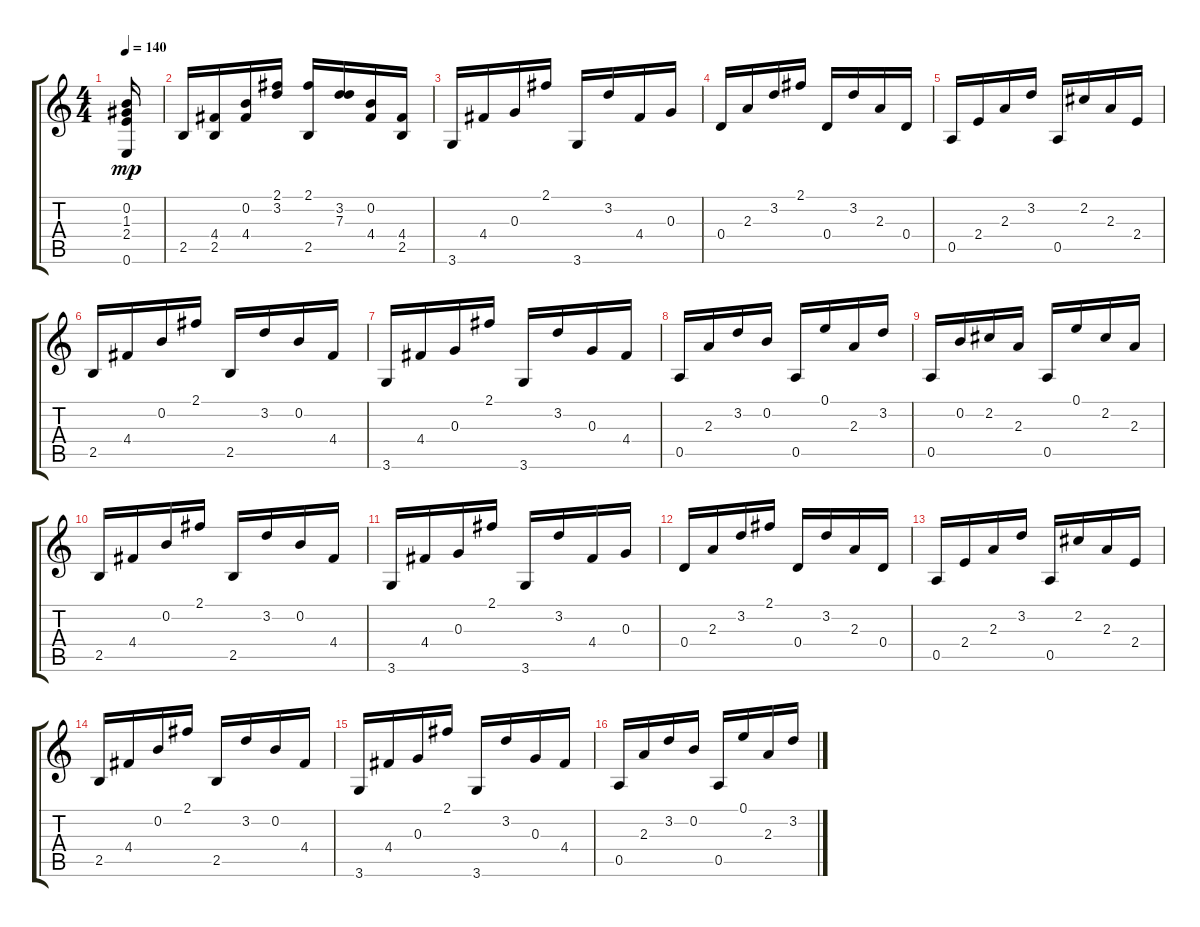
\track "" {instrument acousticguitarnylon}
\staff {score tabs}
\tuning (E4 B3 G3 D3 A2 E2) {hide}
\ts (4 4)
\tempo 140
\clef g2
\ks c
(0.2 1.3 2.4 0.6).16{dy mp} |
2.5.16 (4.4 2.5).16 (0.2 4.4).16 (2.1 3.2).16 (2.1 2.5).16 (3.2 7.3).16 (0.2 4.4).16 (4.4 2.5).16 |
3.6.16 4.4.16 0.3.16 2.1.16 3.6.16 3.2.16 4.4.16 0.3.16 |
0.4.16 2.3.16 3.2.16 2.1.16 0.4.16 3.2.16 2.3.16 0.4.16 |
0.5.16 2.4.16 2.3.16 3.2.16 0.5.16 2.2.16 2.3.16 2.4.16 |
2.5.16 4.4.16 0.2.16 2.1.16 2.5.16 3.2.16 0.2.16 4.4.16 |
3.6.16 4.4.16 0.3.16 2.1.16 3.6.16 3.2.16 0.3.16 4.4.16 |
0.5.16 2.3.16 3.2.16 0.2.16 0.5.16 0.1.16 2.3.16 3.2.16 |
0.5.16 0.2.16 2.2.16 2.3.16 0.5.16 0.1.16 2.2.16 2.3.16 |
2.5.16 4.4.16 0.2.16 2.1.16 2.5.16 3.2.16 0.2.16 4.4.16 |
3.6.16 4.4.16 0.3.16 2.1.16 3.6.16 3.2.16 4.4.16 0.3.16 |
0.4.16 2.3.16 3.2.16 2.1.16 0.4.16 3.2.16 2.3.16 0.4.16 |
0.5.16 2.4.16 2.3.16 3.2.16 0.5.16 2.2.16 2.3.16 2.4.16 |
2.5.16 4.4.16 0.2.16 2.1.16 2.5.16 3.2.16 0.2.16 4.4.16 |
3.6.16 4.4.16 0.3.16 2.1.16 3.6.16 3.2.16 0.3.16 4.4.16 |
0.5.16 2.3.16 3.2.16 0.2.16 0.5.16 0.1.16 2.3.16 3.2.16
